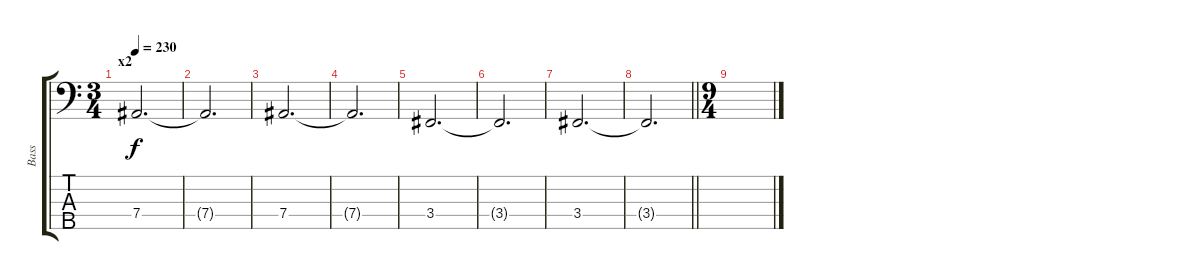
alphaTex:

\track ("Bass" "Bass") {instrument electricbassfinger}
\staff {score tabs}
\tuning (Gb2 Db2 Ab1 Eb1 Bb0) {hide}
\ts (3 4)
\section ("" "x2")
\tempo 230
\clef f4
\ks c
7.4.2{d dy f instrument electricbassfinger} |
7.4{t}.2{d} |
7.4.2{d} |
7.4{t}.2{d} |
3.4.2{d} |
3.4{t}.2{d} |
3.4.2{d} |
\barLineRight lightlight
3.4{t}.2{d} |
\ts (9 4)
\section ("" "")
